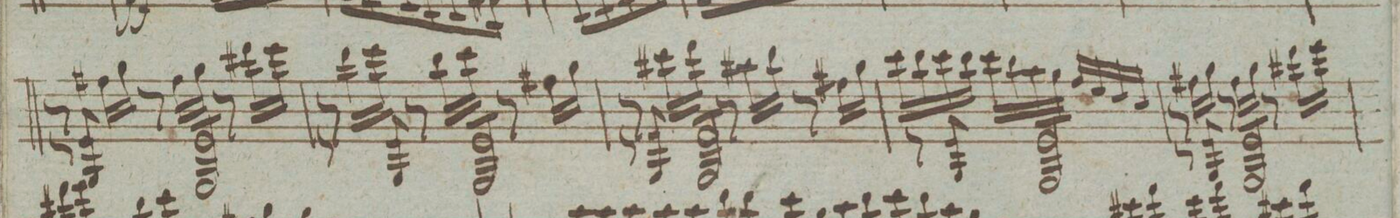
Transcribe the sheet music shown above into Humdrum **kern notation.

**kern	**dynam
*I"Violino Imo	*
*clefG2	*
*k[]	*
*M3/4	*
*^	*
8r	8r	.
16ff#X\LL	8e 8G/	.
16gg\JJ	.	.
*	*tremolo	*
8r	8eL 8G/	.
16ff#\LL	8e 8G/	.
16gg\JJ	.	.
8r	8e 8G/	.
16ddd#X\LL	8eJ 8G/	.
16eee\JJ	.	.
*	*Xtremolo	*
=76	=76	=76
8r	8r	.
16ddd\LL	8e 8G/	.
16eee\JJ	.	.
*	*tremolo	*
8r	8eL 8G/	.
16bb\LL	8e 8G/	.
16ccc\JJ	.	.
8r	8e 8G/	.
16ff#X\LL	8eJ 8G/	.
16gg\JJ	.	.
*	*Xtremolo	*
=77	=77	=77
8r	8r	.
16ccc#X\LL	8f 8G/	.
16ddd\JJ	.	.
*	*tremolo	*
8r	8fL 8G/	.
16aa#X\LL	8f 8G/	.
16bb\JJ	.	.
8r	8f 8G/	.
16ff#X\LL	8fJ 8G/	.
16gg\JJ	.	.
*	*Xtremolo	*
=78	=78	=78
16ccc\LL	8r	.
16bb\	.	.
16ccc\	8e 8G/	.
16bb\JJ	.	.
*	*tremolo	*
16ccc\LL	8eL 8G/	.
16bb\	.	.
16aa\	8e 8G/	.
16gg\JJ	.	.
16ff/LL	8e 8G/	.
16ee/	.	.
16dd/	8eJ 8G/	.
16cc/JJ	.	.
*	*Xtremolo	*
=79	=79	=79
8r	8r	.
16ff#X\LL	8e 8G/	.
16gg\JJ	.	.
*	*tremolo	*
8r	8eL 8G/	.
16ff#\LL	8e 8G/	.
16gg\JJ	.	.
8r	8e 8G/	.
16ddd#X\LL	8eJ 8G/	.
16eee\JJ	.	.
*	*Xtremolo	*
=80	=80	=80
*-	*-	*-
